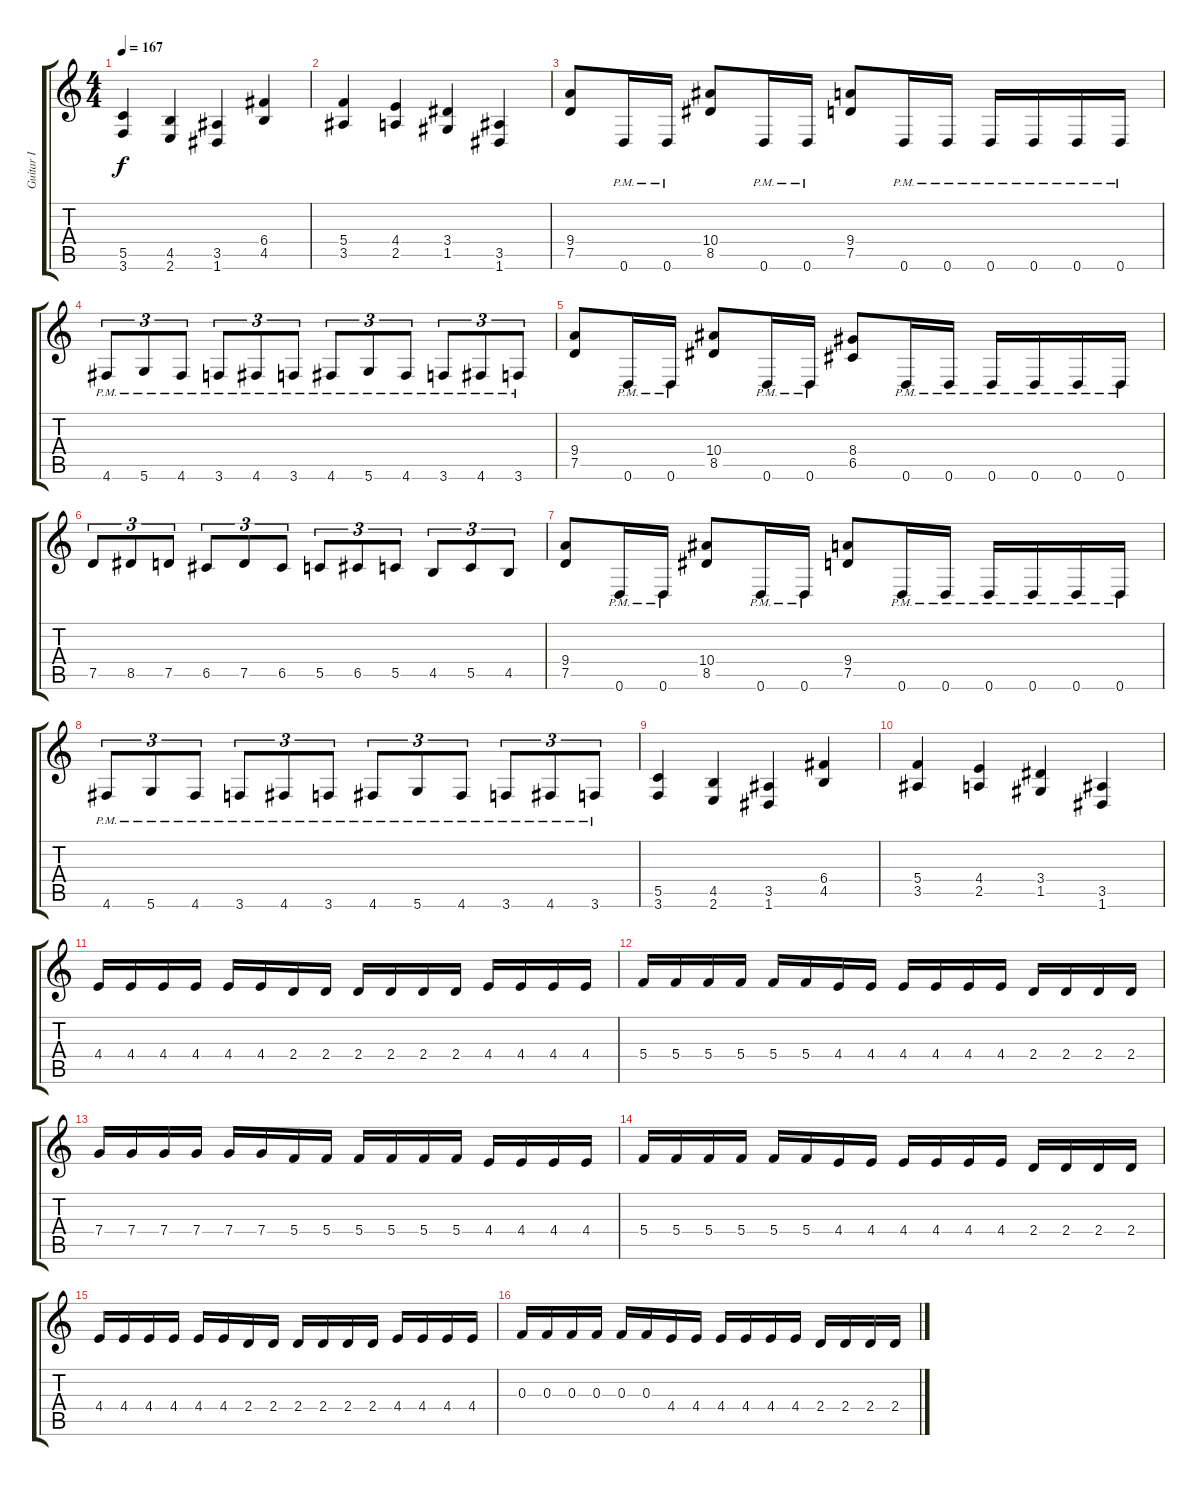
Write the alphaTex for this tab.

\track ("Guitar I" "Guitar I") {instrument distortionguitar}
\staff {score tabs}
\tuning (D4 A3 F3 C3 G2 D2) {hide}
\ts (4 4)
\tempo 167
\clef g2
\ks c
(5.5 3.6).4{dy f} (4.5 2.6).4 (3.5 1.6).4 (6.4 4.5).4 |
(5.4 3.5).4 (4.4 2.5).4 (3.4 1.5).4 (3.5 1.6).4 |
(9.4 7.5).8 0.6{pm}.16 0.6{pm}.16 (10.4 8.5).8 0.6{pm}.16 0.6{pm}.16 (9.4 7.5).8 0.6{pm}.16 0.6{pm}.16 0.6{pm}.16 0.6{pm}.16 0.6{pm}.16 0.6{pm}.16 |
4.6{pm}.8{tu (3 2)} 5.6{pm}.8{tu (3 2)} 4.6{pm}.8{tu (3 2)} 3.6{pm}.8{tu (3 2)} 4.6{pm}.8{tu (3 2)} 3.6{pm}.8{tu (3 2)} 4.6{pm}.8{tu (3 2)} 5.6{pm}.8{tu (3 2)} 4.6{pm}.8{tu (3 2)} 3.6{pm}.8{tu (3 2)} 4.6{pm}.8{tu (3 2)} 3.6{pm}.8{tu (3 2)} |
(9.4 7.5).8 0.6{pm}.16 0.6{pm}.16 (10.4 8.5).8 0.6{pm}.16 0.6{pm}.16 (8.4 6.5).8 0.6{pm}.16 0.6{pm}.16 0.6{pm}.16 0.6{pm}.16 0.6{pm}.16 0.6{pm}.16 |
7.5.8{tu (3 2)} 8.5.8{tu (3 2)} 7.5.8{tu (3 2)} 6.5.8{tu (3 2)} 7.5.8{tu (3 2)} 6.5.8{tu (3 2)} 5.5.8{tu (3 2)} 6.5.8{tu (3 2)} 5.5.8{tu (3 2)} 4.5.8{tu (3 2)} 5.5.8{tu (3 2)} 4.5.8{tu (3 2)} |
(9.4 7.5).8 0.6{pm}.16 0.6{pm}.16 (10.4 8.5).8 0.6{pm}.16 0.6{pm}.16 (9.4 7.5).8 0.6{pm}.16 0.6{pm}.16 0.6{pm}.16 0.6{pm}.16 0.6{pm}.16 0.6{pm}.16 |
4.6{pm}.8{tu (3 2)} 5.6{pm}.8{tu (3 2)} 4.6{pm}.8{tu (3 2)} 3.6{pm}.8{tu (3 2)} 4.6{pm}.8{tu (3 2)} 3.6{pm}.8{tu (3 2)} 4.6{pm}.8{tu (3 2)} 5.6{pm}.8{tu (3 2)} 4.6{pm}.8{tu (3 2)} 3.6{pm}.8{tu (3 2)} 4.6{pm}.8{tu (3 2)} 3.6{pm}.8{tu (3 2)} |
(5.5 3.6).4 (4.5 2.6).4 (3.5 1.6).4 (6.4 4.5).4 |
(5.4 3.5).4 (4.4 2.5).4 (3.4 1.5).4 (3.5 1.6).4 |
4.4.16{volume 16} 4.4.16 4.4.16 4.4.16 4.4.16 4.4.16 2.4.16 2.4.16 2.4.16 2.4.16 2.4.16 2.4.16 4.4.16 4.4.16 4.4.16 4.4.16 |
5.4.16 5.4.16 5.4.16 5.4.16 5.4.16 5.4.16 4.4.16 4.4.16 4.4.16 4.4.16 4.4.16 4.4.16 2.4.16 2.4.16 2.4.16 2.4.16 |
7.4.16 7.4.16 7.4.16 7.4.16 7.4.16 7.4.16 5.4.16 5.4.16 5.4.16 5.4.16 5.4.16 5.4.16 4.4.16 4.4.16 4.4.16 4.4.16 |
5.4.16 5.4.16 5.4.16 5.4.16 5.4.16 5.4.16 4.4.16 4.4.16 4.4.16 4.4.16 4.4.16 4.4.16 2.4.16 2.4.16 2.4.16 2.4.16 |
4.4.16 4.4.16 4.4.16 4.4.16 4.4.16 4.4.16 2.4.16 2.4.16 2.4.16 2.4.16 2.4.16 2.4.16 4.4.16 4.4.16 4.4.16 4.4.16 |
0.3.16 0.3.16 0.3.16 0.3.16 0.3.16 0.3.16 4.4.16 4.4.16 4.4.16 4.4.16 4.4.16 4.4.16 2.4.16 2.4.16 2.4.16 2.4.16
